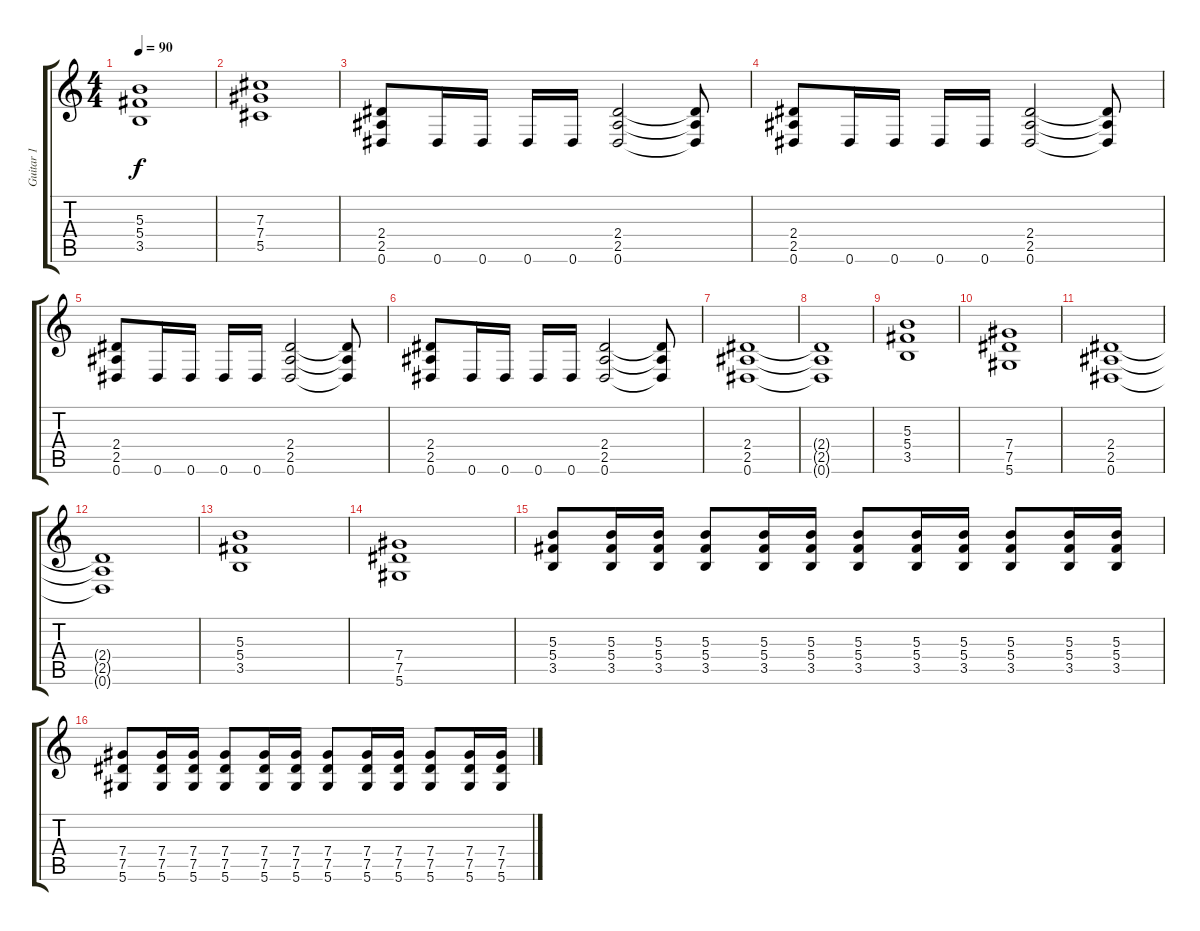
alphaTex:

\track ("Guitar 1" "Guitar 1") {instrument distortionguitar}
\staff {score tabs}
\tuning (Eb4 Bb3 Gb3 Db3 Ab2 Eb2) {hide}
\ts (4 4)
\tempo 90
\clef g2
\ks c
(5.3 5.4 3.5).1{dy f} |
(7.3 7.4 5.5).1 |
(2.4 2.5 0.6).8 0.6.16 0.6.16 0.6.16 0.6.16 (2.4 2.5 0.6).2 (2.4{t} 2.5{t} 0.6{t}).8 |
(2.4 2.5 0.6).8 0.6.16 0.6.16 0.6.16 0.6.16 (2.4 2.5 0.6).2 (2.4{t} 2.5{t} 0.6{t}).8 |
(2.4 2.5 0.6).8 0.6.16 0.6.16 0.6.16 0.6.16 (2.4 2.5 0.6).2 (2.4{t} 2.5{t} 0.6{t}).8 |
(2.4 2.5 0.6).8 0.6.16 0.6.16 0.6.16 0.6.16 (2.4 2.5 0.6).2 (2.4{t} 2.5{t} 0.6{t}).8 |
(2.4 2.5 0.6).1 |
(2.4{t} 2.5{t} 0.6{t}).1 |
(5.3 5.4 3.5).1 |
(7.4 7.5 5.6).1 |
(2.4 2.5 0.6).1 |
(2.4{t} 2.5{t} 0.6{t}).1 |
(5.3 5.4 3.5).1 |
(7.4 7.5 5.6).1 |
(5.3 5.4 3.5).8 (5.3 5.4 3.5).16 (5.3 5.4 3.5).16 (5.3 5.4 3.5).8 (5.3 5.4 3.5).16 (5.3 5.4 3.5).16 (5.3 5.4 3.5).8 (5.3 5.4 3.5).16 (5.3 5.4 3.5).16 (5.3 5.4 3.5).8 (5.3 5.4 3.5).16 (5.3 5.4 3.5).16 |
(7.4 7.5 5.6).8 (7.4 7.5 5.6).16 (7.4 7.5 5.6).16 (7.4 7.5 5.6).8 (7.4 7.5 5.6).16 (7.4 7.5 5.6).16 (7.4 7.5 5.6).8 (7.4 7.5 5.6).16 (7.4 7.5 5.6).16 (7.4 7.5 5.6).8 (7.4 7.5 5.6).16 (7.4 7.5 5.6).16
